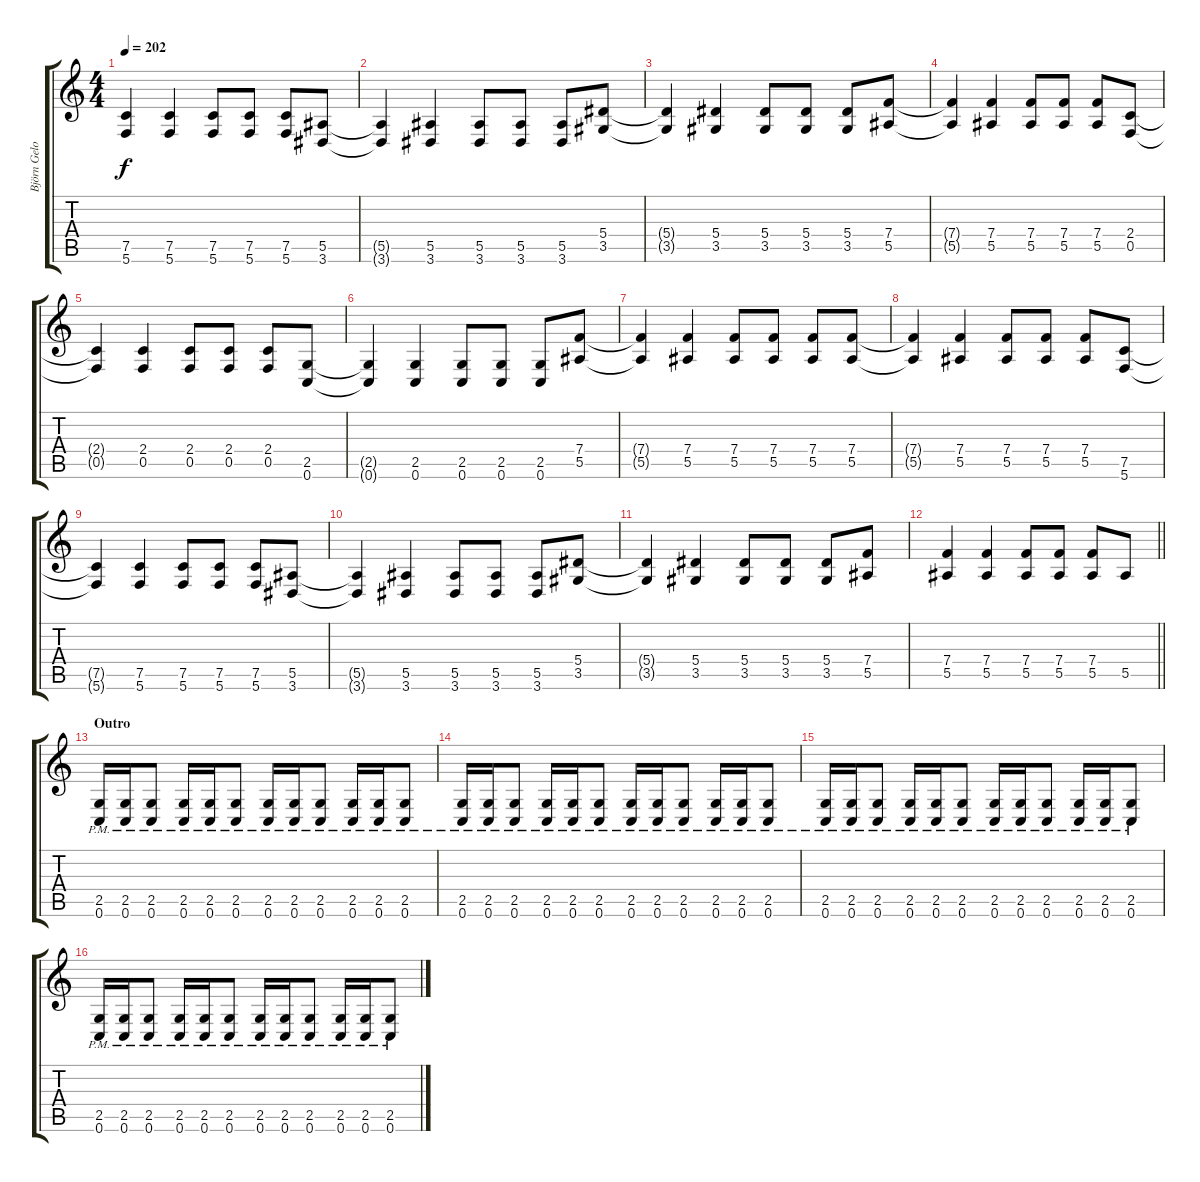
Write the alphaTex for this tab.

\track ("Björn Gelotte" "Björn Gelo") {instrument distortionguitar}
\staff {score tabs}
\tuning (C4 G3 Eb3 Bb2 F2 C2) {hide}
\ts (4 4)
\tempo 202
\clef g2
\ks c
(7.5{t} 5.6{t}).4{dy f} (7.5 5.6).4 (7.5 5.6).8 (7.5 5.6).8 (7.5 5.6).8 (5.5 3.6).8 |
(5.5{t} 3.6{t}).4 (5.5 3.6).4 (5.5 3.6).8 (5.5 3.6).8 (5.5 3.6).8 (5.4 3.5).8 |
(5.4{t} 3.5{t}).4 (5.4 3.5).4 (5.4 3.5).8 (5.4 3.5).8 (5.4 3.5).8 (7.4 5.5).8 |
(7.4{t} 5.5{t}).4 (7.4 5.5).4 (7.4 5.5).8 (7.4 5.5).8 (7.4 5.5).8 (2.4 0.5).8 |
(2.4{t} 0.5{t}).4 (2.4 0.5).4 (2.4 0.5).8 (2.4 0.5).8 (2.4 0.5).8 (2.5 0.6).8 |
(2.5{t} 0.6{t}).4 (2.5 0.6).4 (2.5 0.6).8 (2.5 0.6).8 (2.5 0.6).8 (7.4 5.5).8 |
(7.4{t} 5.5{t}).4 (7.4 5.5).4 (7.4 5.5).8 (7.4 5.5).8 (7.4 5.5).8 (7.4 5.5).8 |
(7.4{t} 5.5{t}).4 (7.4 5.5).4 (7.4 5.5).8 (7.4 5.5).8 (7.4 5.5).8 (7.5 5.6).8 |
(7.5{t} 5.6{t}).4 (7.5 5.6).4 (7.5 5.6).8 (7.5 5.6).8 (7.5 5.6).8 (5.5 3.6).8 |
(5.5{t} 3.6{t}).4 (5.5 3.6).4 (5.5 3.6).8 (5.5 3.6).8 (5.5 3.6).8 (5.4 3.5).8 |
(5.4{t} 3.5{t}).4 (5.4 3.5).4 (5.4 3.5).8 (5.4 3.5).8 (5.4 3.5).8 (7.4 5.5).8 |
\barLineRight lightlight
(7.4 5.5).4 (7.4 5.5).4 (7.4 5.5).8 (7.4 5.5).8 (7.4 5.5).8 5.5.8 |
\section ("" "Outro")
(2.5{pm} 0.6{pm}).16 (2.5{pm} 0.6{pm}).16 (2.5{pm} 0.6{pm}).8 (2.5{pm} 0.6{pm}).16 (2.5{pm} 0.6{pm}).16 (2.5{pm} 0.6{pm}).8 (2.5{pm} 0.6{pm}).16 (2.5{pm} 0.6{pm}).16 (2.5{pm} 0.6{pm}).8 (2.5{pm} 0.6{pm}).16 (2.5{pm} 0.6{pm}).16 (2.5{pm} 0.6{pm}).8 |
(2.5{pm} 0.6{pm}).16 (2.5{pm} 0.6{pm}).16 (2.5{pm} 0.6{pm}).8 (2.5{pm} 0.6{pm}).16 (2.5{pm} 0.6{pm}).16 (2.5{pm} 0.6{pm}).8 (2.5{pm} 0.6{pm}).16 (2.5{pm} 0.6{pm}).16 (2.5{pm} 0.6{pm}).8 (2.5{pm} 0.6{pm}).16 (2.5{pm} 0.6{pm}).16 (2.5{pm} 0.6{pm}).8 |
(2.5{pm} 0.6{pm}).16 (2.5{pm} 0.6{pm}).16 (2.5{pm} 0.6{pm}).8 (2.5{pm} 0.6{pm}).16 (2.5{pm} 0.6{pm}).16 (2.5{pm} 0.6{pm}).8 (2.5{pm} 0.6{pm}).16 (2.5{pm} 0.6{pm}).16 (2.5{pm} 0.6{pm}).8 (2.5{pm} 0.6{pm}).16 (2.5{pm} 0.6{pm}).16 (2.5{pm} 0.6{pm}).8 |
(2.5{pm} 0.6{pm}).16 (2.5{pm} 0.6{pm}).16 (2.5{pm} 0.6{pm}).8 (2.5{pm} 0.6{pm}).16 (2.5{pm} 0.6{pm}).16 (2.5{pm} 0.6{pm}).8 (2.5{pm} 0.6{pm}).16 (2.5{pm} 0.6{pm}).16 (2.5{pm} 0.6{pm}).8 (2.5{pm} 0.6{pm}).16 (2.5{pm} 0.6{pm}).16 (2.5{pm} 0.6{pm}).8
